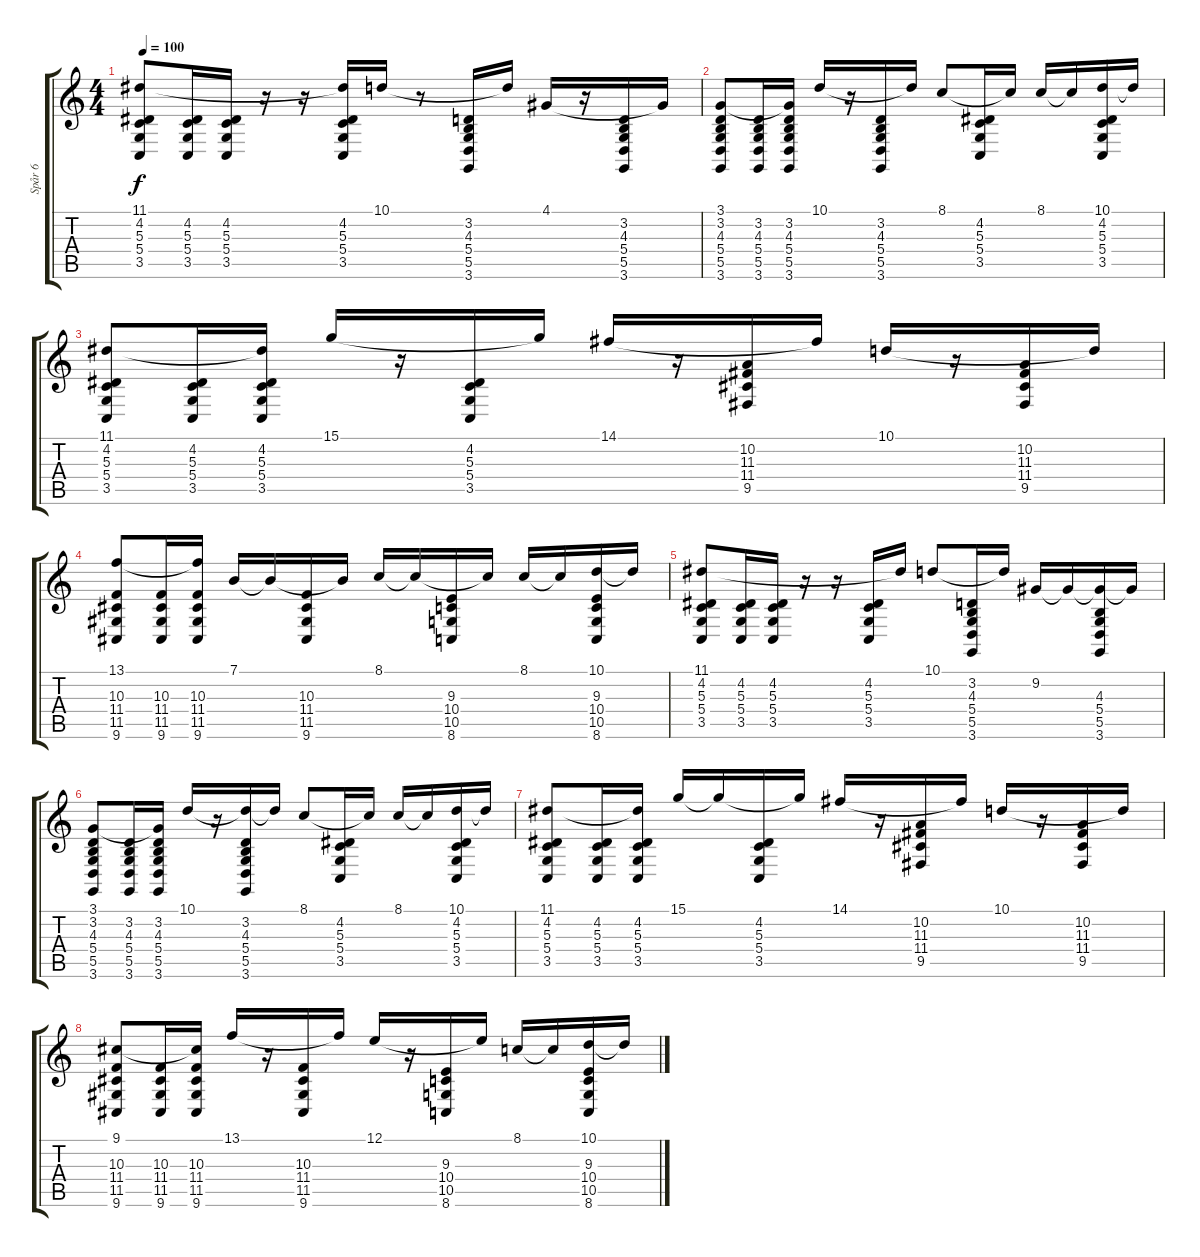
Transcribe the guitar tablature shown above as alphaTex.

\track ("Spår 6" "Spår 6") {instrument stringensemble1}
\staff {score tabs}
\tuning (E4 B3 G3 D3 A2 E2) {hide}
\ts (4 4)
\tempo 100
\clef g2
\ks c
(11.1 4.2 5.3 5.4 3.5).8{dy f} (4.2 5.3 5.4 3.5).16 (4.2 5.3 5.4 3.5).16 r.16 r.16 (11.1{t} 4.2 5.3 5.4 3.5).16 10.1.16 r.8 (3.2 4.3 5.4 5.5 3.6).16 10.1{t}.16 4.1.16 r.16 (3.2 4.3 5.4 5.5 3.6).16 4.1{t}.16 |
(3.1 3.2 4.3 5.4 5.5 3.6).8 (3.2 4.3 5.4 5.5 3.6).16 (3.1{t} 3.2 4.3 5.4 5.5 3.6).16 10.1.16 r.16 (3.2 4.3 5.4 5.5 3.6).16 10.1{t}.16 8.1.8 (4.2 5.3 5.4 3.5).16 8.1{t}.16 8.1.16 8.1{t}.16 (10.1 4.2 5.3 5.4 3.5).16 10.1{t}.16 |
(11.1 4.2 5.3 5.4 3.5).8 (4.2 5.3 5.4 3.5).16 (11.1{t} 4.2 5.3 5.4 3.5).16 15.1.16 r.16 (4.2 5.3 5.4 3.5).16 15.1{t}.16 14.1.16 r.16 (10.2 11.3 11.4 9.5).16 14.1{t}.16 10.1.16 r.16 (10.2 11.3 11.4 9.5).16 10.1{t}.16 |
(13.1 10.3 11.4 11.5 9.6).8 (10.3 11.4 11.5 9.6).16 (13.1{t} 10.3 11.4 11.5 9.6).16 7.1.16 7.1{t}.16 (10.3 11.4 11.5 9.6).16 7.1{t}.16 8.1.16 8.1{t}.16 (9.3 10.4 10.5 8.6).16 8.1{t}.16 8.1.16 8.1{t}.16 (10.1 9.3 10.4 10.5 8.6).16 10.1{t}.16 |
(11.1 4.2 5.3 5.4 3.5).8 (4.2 5.3 5.4 3.5).16 (4.2 5.3 5.4 3.5).16 r.16 r.16 (4.2 5.3 5.4 3.5).16 11.1{t}.16 10.1.8 (3.2 4.3 5.4 5.5 3.6).16 10.1{t}.16 9.2.16 9.2{t}.16 (9.2{t} 4.3 5.4 5.5 3.6).16 9.2{t}.16 |
(3.1 3.2 4.3 5.4 5.5 3.6).8 (3.2 4.3 5.4 5.5 3.6).16 (3.1{t} 3.2 4.3 5.4 5.5 3.6).16 10.1.16 r.16 (10.1{t} 3.2 4.3 5.4 5.5 3.6).16 10.1{t}.16 8.1.8 (4.2 5.3 5.4 3.5).16 8.1{t}.16 8.1.16 8.1{t}.16 (10.1 4.2 5.3 5.4 3.5).16 10.1{t}.16 |
(11.1 4.2 5.3 5.4 3.5).8 (4.2 5.3 5.4 3.5).16 (11.1{t} 4.2 5.3 5.4 3.5).16 15.1.16 15.1{t}.16 (4.2 5.3 5.4 3.5).16 15.1{t}.16 14.1.16 r.16 (10.2 11.3 11.4 9.5).16 14.1{t}.16 10.1.16 r.16 (10.2 11.3 11.4 9.5).16 10.1{t}.16 |
(9.1 10.3 11.4 11.5 9.6).8 (10.3 11.4 11.5 9.6).16 (9.1{t} 10.3 11.4 11.5 9.6).16 13.1.16 r.16 (10.3 11.4 11.5 9.6).16 13.1{t}.16 12.1.16 r.16 (9.3 10.4 10.5 8.6).16 12.1{t}.16 8.1.16 8.1{t}.16 (10.1 9.3 10.4 10.5 8.6).16 10.1{t}.16
